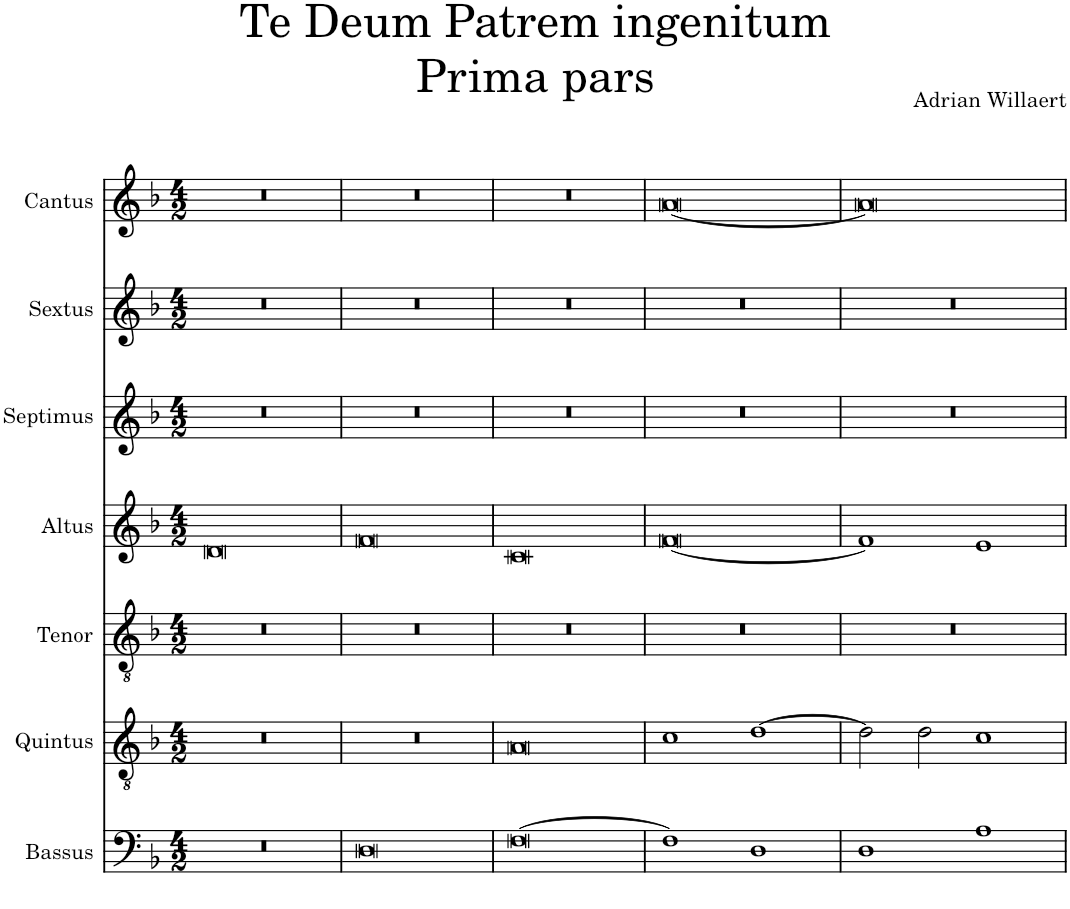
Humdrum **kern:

**kern	**kern	**kern	**kern	**kern	**kern	**kern
*part7	*part6	*part5	*part4	*part3	*part2	*part1
*staff7	*staff6	*staff5	*staff4	*staff3	*staff2	*staff1
*I"Bassus	*I"Quintus	*I"Tenor	*I"Altus	*I"Septimus	*I"Sextus	*I"Cantus
*I'B.	*I'Q.	*I'T.	*I'A.	*I'Sept.	*I'S.	*I'C.
*clefF4	*clefGv2	*clefGv2	*clefG2	*clefG2	*clefG2	*clefG2
*k[b-]	*k[b-]	*k[b-]	*k[b-]	*k[b-]	*k[b-]	*k[b-]
*F:	*F:	*F:	*F:	*F:	*F:	*F:
*M4/2	*M4/2	*M4/2	*M4/2	*M4/2	*M4/2	*M4/2
=1	=1	=1	=1	=1	=1	=1
0r	0r	0r	0d	0r	0r	0r
=2	=2	=2	=2	=2	=2	=2
0D	0r	0r	0f	0r	0r	0r
=3	=3	=3	=3	=3	=3	=3
[0F	0A	0r	0c	0r	0r	0r
=4	=4	=4	=4	=4	=4	=4
1F]	1c	0r	[0f	0r	0r	[0a
1D	[1d	.	.	.	.	.
=5	=5	=5	=5	=5	=5	=5
1D	2d\]	0r	1f]	0r	0r	0a]
.	2d\	.	.	.	.	.
1A	1c	.	1e	.	.	.
=	=	=	=	=	=	=
*-	*-	*-	*-	*-	*-	*-
